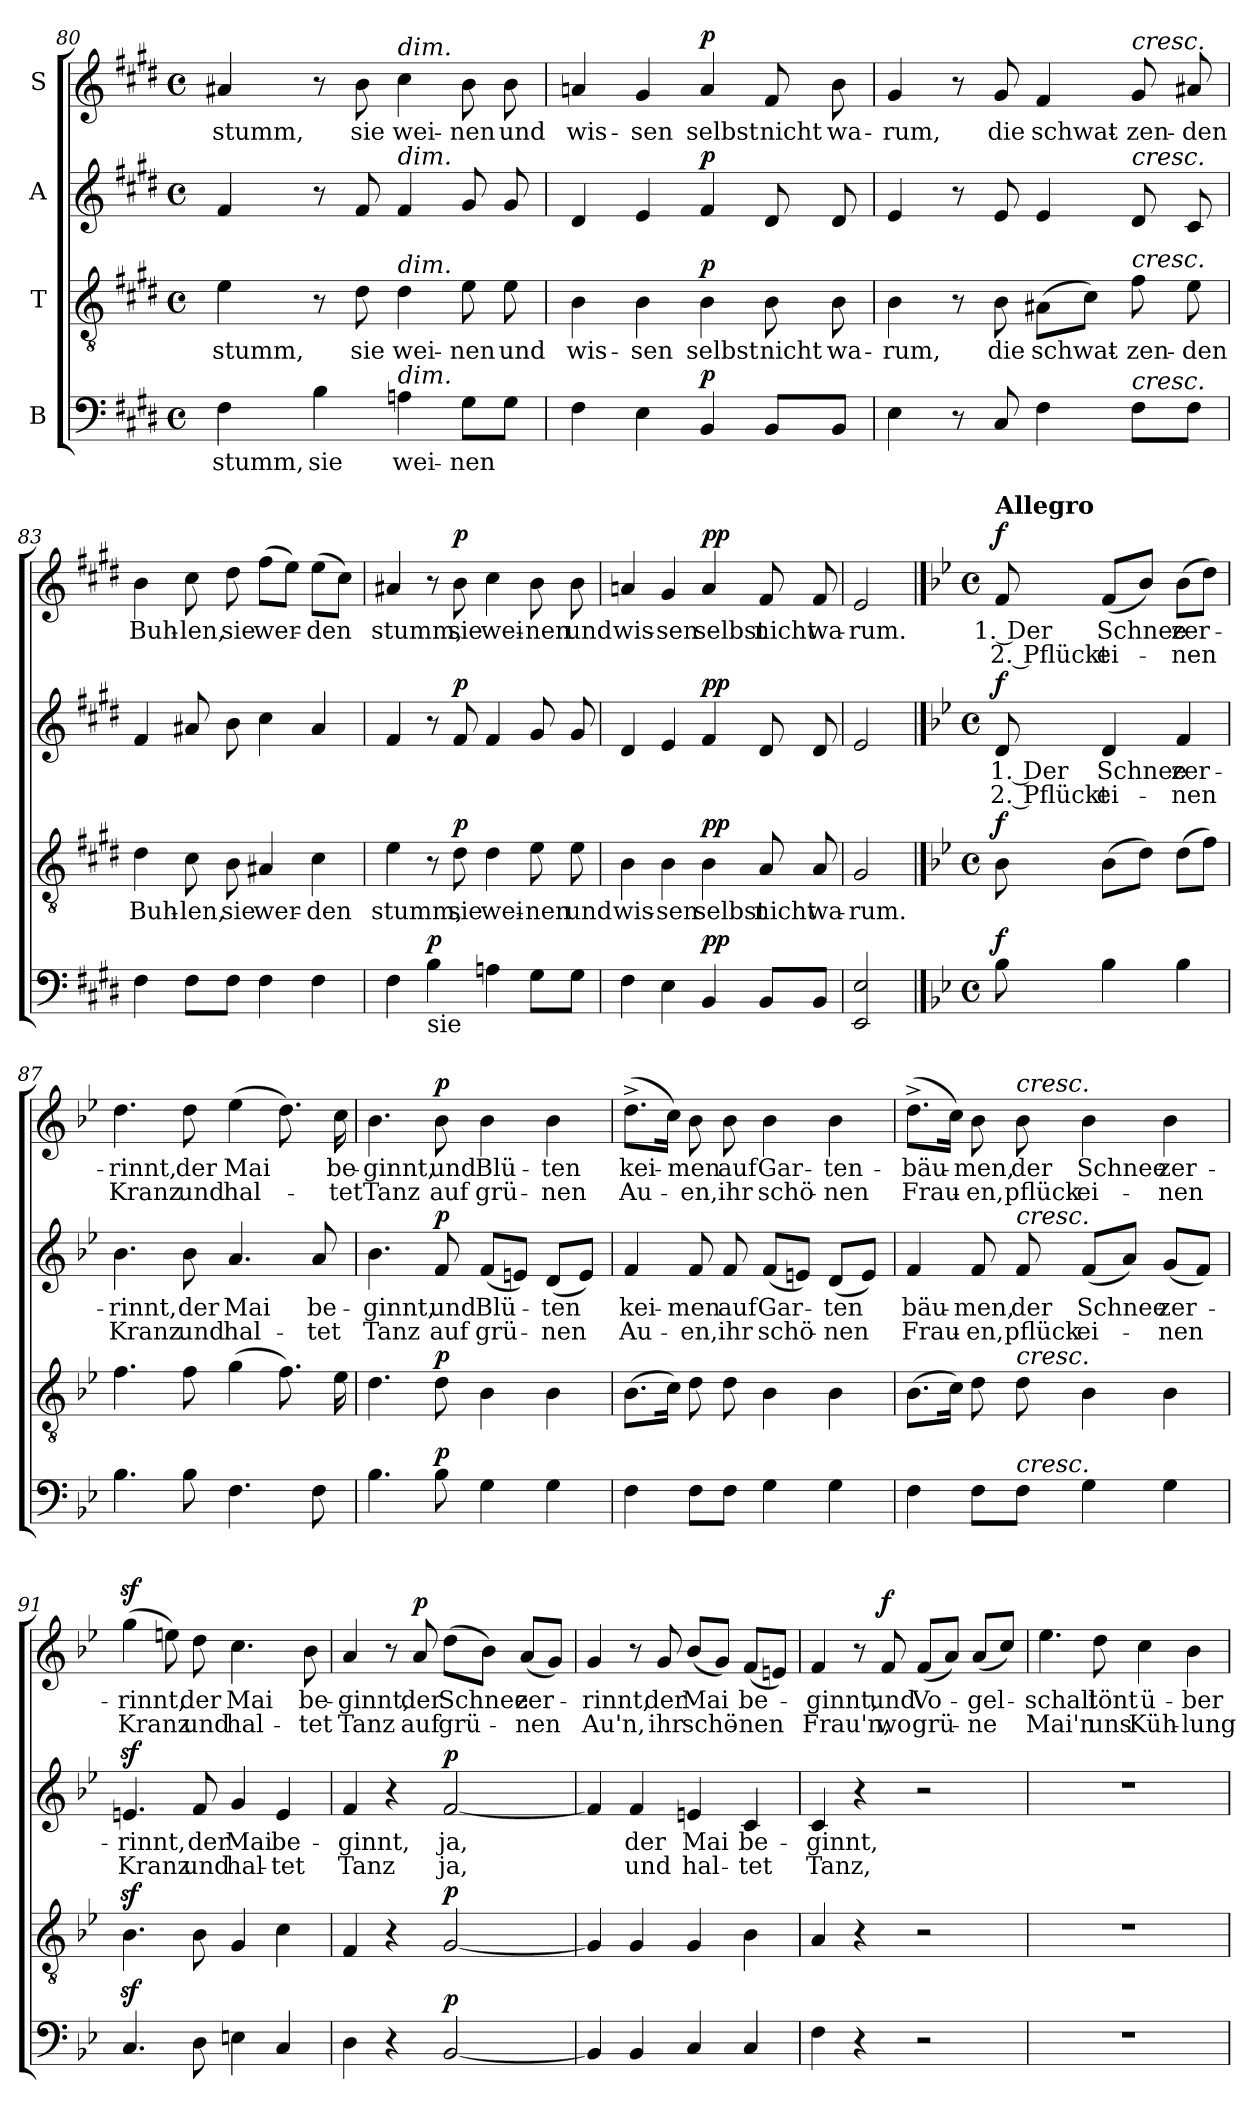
**kern	**text	**dynam	**kern	**text	**dynam	**kern	**text	**text	**dynam	**kern	**text	**text	**dynam
*part4	*part4	*part4	*part3	*part3	*part3	*part2	*part2	*part2	*part2	*part1	*part1	*part1	*part1
*staff4	*staff4	*staff4	*staff3	*staff3	*staff3	*staff2	*staff2	*staff2	*staff2	*staff1	*staff1	*staff1	*staff1
*I"B	*	*	*I"T	*	*	*I"A	*	*	*	*I"S	*	*	*
!!LO:LB:g=z
*clefF4	*	*	*clefGv2	*	*	*clefG2	*	*	*	*clefG2	*	*	*
*k[f#c#g#d#]	*	*	*k[f#c#g#d#]	*	*	*k[f#c#g#d#]	*	*	*	*k[f#c#g#d#]	*	*	*
*M4/4	*	*	*M4/4	*	*	*M4/4	*	*	*	*M4/4	*	*	*
*met(c)	*	*	*met(c)	*	*	*met(c)	*	*	*	*met(c)	*	*	*
=80	=80	=80	=80	=80	=80	=80	=80	=80	=80	=80	=80	=80	=80
4F#\	stumm,	.	4e\	stumm,	.	4f#/	.	.	.	4a#X/	stumm,	.	.
4B\	sie	.	8r	.	.	8r	.	.	.	8r	.	.	.
.	.	.	8d#\	sie	.	8f#/	.	.	.	8b\	sie	.	.
!	!	!	!	!	!	!	!	!	!	!LO:TX:a:i:t=dim.	!	!	!
!	!	!	!	!	!	!LO:TX:a:i:t=dim.	!	!	!	!	!	!	!
!	!	!	!LO:TX:a:i:t=dim.	!	!	!	!	!	!	!	!	!	!
!LO:TX:a:i:t=dim.	!	!	!	!	!	!	!	!	!	!	!	!	!
4An\	wei-	.	4d#\	wei-	.	4f#/	.	.	.	4cc#\	wei-	.	.
8G#\L	-nen	.	8e\	-nen	.	8g#/	.	.	.	8b\	-nen	.	.
8G#\J	.	.	8e\	und	.	8g#/	.	.	.	8b\	und	.	.
=81	=81	=81	=81	=81	=81	=81	=81	=81	=81	=81	=81	=81	=81
4F#\	.	.	4B\	wis-	.	4d#/	.	.	.	4an/	wis-	.	.
4E\	.	.	4B\	-sen	.	4e/	.	.	.	4g#/	-sen	.	.
!	!	!LO:DY:a	!	!	!LO:DY:a	!	!	!	!LO:DY:a	!	!	!	!LO:DY:a
4BB/	.	p	4B\	selbst	p	4f#/	.	.	p	4a/	selbst	.	p
8BB/L	.	.	8B\	nicht	.	8d#/	.	.	.	8f#/	nicht	.	.
8BB/J	.	.	8B\	wa-	.	8d#/	.	.	.	8b\	wa-	.	.
=82	=82	=82	=82	=82	=82	=82	=82	=82	=82	=82	=82	=82	=82
4E\	.	.	4B\	­rum,	.	4e/	.	.	.	4g#/	­rum,	.	.
8r	.	.	8r	.	.	8r	.	.	.	8r	.	.	.
8C#/	.	.	8B\	die	.	8e/	.	.	.	8g#/	die	.	.
4F#\	.	.	(8A#X\L	schwat-	.	4e/	.	.	.	4f#/	schwat-	.	.
.	.	.	8c#\J)	.	.	.	.	.	.	.	.	.	.
!	!	!	!	!	!	!	!	!	!	!LO:TX:a:i:t=cresc.	!	!	!
!	!	!	!	!	!	!LO:TX:a:i:t=cresc.	!	!	!	!	!	!	!
!	!	!	!LO:TX:a:i:t=cresc.	!	!	!	!	!	!	!	!	!	!
!LO:TX:a:i:t=cresc.	!	!	!	!	!	!	!	!	!	!	!	!	!
8F#\L	.	.	8f#\	-zen-	.	8d#/	.	.	.	8g#/	-zen-	.	.
8F#\J	.	.	8e\	-den	.	8c#/	.	.	.	8a#X/	-den	.	.
!!LO:LB:g=z
=83	=83	=83	=83	=83	=83	=83	=83	=83	=83	=83	=83	=83	=83
4F#\	.	.	4d#\	Buh-	.	4f#/	.	.	.	4b\	Buh-	.	.
8F#\L	.	.	8c#\	-len,	.	8a#X/	.	.	.	8cc#\	-len,	.	.
8F#\J	.	.	8B\	sie	.	8b\	.	.	.	8dd#\	sie	.	.
4F#\	.	.	4A#X/	wer-	.	4cc#\	.	.	.	(8ff#\L	wer-	.	.
.	.	.	.	.	.	.	.	.	.	8ee\J)	.	.	.
4F#\	.	.	4c#\	-den	.	4a#/	.	.	.	(8ee\L	-den	.	.
.	.	.	.	.	.	.	.	.	.	8cc#\J)	.	.	.
=84	=84	=84	=84	=84	=84	=84	=84	=84	=84	=84	=84	=84	=84
4F#\	.	.	4e\	stumm,	.	4f#/	.	.	.	4a#X/	stumm,	.	.
!LO:TX:b:t=sie	!	!	!	!	!	!	!	!	!	!	!	!	!
!	!	!LO:DY:a	!	!	!	!	!	!	!	!	!	!	!
4B\	.	p	8r	.	.	8r	.	.	.	8r	.	.	.
!	!	!	!	!	!LO:DY:a	!	!	!	!LO:DY:a	!	!	!	!LO:DY:a
.	.	.	8d#\	sie	p	8f#/	.	.	p	8b\	sie	.	p
4An\	.	.	4d#\	wei-	.	4f#/	.	.	.	4cc#\	wei-	.	.
8G#\L	.	.	8e\	-nen	.	8g#/	.	.	.	8b\	-nen	.	.
8G#\J	.	.	8e\	und	.	8g#/	.	.	.	8b\	und	.	.
=85	=85	=85	=85	=85	=85	=85	=85	=85	=85	=85	=85	=85	=85
4F#\	.	.	4B\	wis-	.	4d#/	.	.	.	4an/	wis-	.	.
4E\	.	.	4B\	-sen	.	4e/	.	.	.	4g#/	-sen	.	.
!	!	!LO:DY:a	!	!	!LO:DY:a	!	!	!	!LO:DY:a	!	!	!	!LO:DY:a
4BB/	.	pp	4B\	selbst	pp	4f#/	.	.	pp	4a/	selbst	.	pp
8BB/L	.	.	8A/	nicht	.	8d#/	.	.	.	8f#/	nicht	.	.
8BB/J	.	.	8A/	wa-	.	8d#/	.	.	.	8f#/	wa-	.	.
=86	=86	=86	=86	=86	=86	=86	=86	=86	=86	=86	=86	=86	=86
2EE/ 2E/	.	.	2G#/	-rum.	.	2e/	.	.	.	2e/	-rum.	.	.
!!LO:PB:g=z
==86X6	==86X6	==86X6	==86X6	==86X6	==86X6	==86X6	==86X6	==86X6	==86X6	==86X6	==86X6	==86X6	==86X6
*k[b-e-]	*	*	*k[b-e-]	*	*	*k[b-e-]	*	*	*	*k[b-e-]	*	*	*
*M4/4	*	*	*M4/4	*	*	*M4/4	*	*	*	*M4/4	*	*	*
*met(c)	*	*	*met(c)	*	*	*met(c)	*	*	*	*met(c)	*	*	*
!	!	!	!	!	!	!	!	!	!	!LO:TX:a:B:t=Allegro	!	!	!
!	!	!LO:DY:a	!	!	!LO:DY:a	!	!	!	!LO:DY:a	!	!	!	!LO:DY:a
8B-\	.	f	8B-\	.	f	8d/	1. Der	2. Pflückt	f	8f/	1. Der	2. Pflückt	f
4B-\	.	.	(8B-\L	.	.	4d/	Schnee	ei-	.	(8f/L	Schnee	ei-	.
.	.	.	8d\J)	.	.	.	.	.	.	8b-/J)	.	.	.
4B-\	.	.	(8d\L	.	.	4f/	zer-	-nen	.	(8b-\L	zer-	-nen	.
.	.	.	8f\J)	.	.	.	.	.	.	8dd\J)	.	.	.
=87	=87	=87	=87	=87	=87	=87	=87	=87	=87	=87	=87	=87	=87
4.B-\	.	.	4.f\	.	.	4.b-\	-rinnt,	Kranz	.	4.dd\	-rinnt,	Kranz	.
8B-\	.	.	8f\	.	.	8b-\	der	und	.	8dd\	der	und	.
4.F\	.	.	(4g\	.	.	4.a/	Mai	hal-	.	(4ee-\	Mai	hal-	.
.	.	.	8.f\)	.	.	.	.	.	.	8.dd\)	.	.	.
8F\	.	.	.	.	.	8a/	be-	-tet	.	.	.	.	.
.	.	.	16e-\	.	.	.	.	.	.	16cc\	be-	-tet	.
=88	=88	=88	=88	=88	=88	=88	=88	=88	=88	=88	=88	=88	=88
4.B-\	.	.	4.d\	.	.	4.b-\	-ginnt,	Tanz	.	4.b-\	-ginnt,	Tanz	.
!	!	!LO:DY:a	!	!	!LO:DY:a	!	!	!	!LO:DY:a	!	!	!	!LO:DY:a
8B-\	.	p	8d\	.	p	8f/	und	auf	p	8b-\	und	auf	p
4G\	.	.	4B-\	.	.	(8f/L	Blü-	grü-	.	4b-\	Blü-	grü-	.
.	.	.	.	.	.	8en/J)	.	.	.	.	.	.	.
4G\	.	.	4B-\	.	.	(8d/L	-ten	-nen	.	4b-\	-ten	-nen	.
.	.	.	.	.	.	8e/J)	.	.	.	.	.	.	.
!!LO:LB:g=z
=89	=89	=89	=89	=89	=89	=89	=89	=89	=89	=89	=89	=89	=89
4F\	.	.	(8.B-\L	.	.	4f/	kei-	Au-	.	(8.dd^\L	kei-	Au-	.
.	.	.	16c\Jk)	.	.	.	.	.	.	16cc\Jk)	.	.	.
8F\L	.	.	8d\	.	.	8f/	-men	-en,	.	8b-\	-men	-en,	.
8F\J	.	.	8d\	.	.	8f/	auf	ihr	.	8b-\	auf	ihr	.
4G\	.	.	4B-\	.	.	(>8f/L	Gar-	schö-	.	4b-\	Gar-	schö-	.
.	.	.	.	.	.	8en/J)	.	.	.	.	.	.	.
4G\	.	.	4B-\	.	.	(>8d/L	-ten	-nen	.	4b-\	-ten-	-nen	.
.	.	.	.	.	.	8e/J)	.	.	.	.	.	.	.
=90	=90	=90	=90	=90	=90	=90	=90	=90	=90	=90	=90	=90	=90
4F\	.	.	(8.B-\L	.	.	4f/	bäu-	Frau-	.	(8.dd^\L	-bäu-	Frau-	.
.	.	.	16c\Jk)	.	.	.	.	.	.	16cc\Jk)	.	.	.
8F\L	.	.	8d\	.	.	8f/	-men,	-en,	.	8b-\	-men,	-en,	.
!	!	!	!	!	!	!	!	!	!	!LO:TX:a:i:t=cresc.	!	!	!
!	!	!	!	!	!	!LO:TX:a:i:t=cresc.	!	!	!	!	!	!	!
!	!	!	!LO:TX:a:i:t=cresc.	!	!	!	!	!	!	!	!	!	!
!LO:TX:a:i:t=cresc.	!	!	!	!	!	!	!	!	!	!	!	!	!
8F\J	.	.	8d\	.	.	8f/	der	pflück	.	8b-\	der	pflück	.
4G\	.	.	4B-\	.	.	(8f/L	Schnee	ei-	.	4b-\	Schnee	ei-	.
.	.	.	.	.	.	8a/J)	.	.	.	.	.	.	.
4G\	.	.	4B-\	.	.	(8g/L	zer-	-nen	.	4b-\	zer-	-nen	.
.	.	.	.	.	.	8f/J)	.	.	.	.	.	.	.
=91	=91	=91	=91	=91	=91	=91	=91	=91	=91	=91	=91	=91	=91
4.Cz>/	.	.	4.B-z>\	.	.	4.enz>/	-rinnt,	Kranz	.	(4ggz>\	-rinnt,	Kranz	.
.	.	.	.	.	.	.	.	.	.	8een\)	.	.	.
8D\	.	.	8B-\	.	.	8f/	der	und	.	8dd\	der	und	.
4En\	.	.	4G/	.	.	4g/	Mai	hal-	.	4.cc\	Mai	hal-	.
4C/	.	.	4c\	.	.	4e/	be-	-tet	.	.	.	.	.
.	.	.	.	.	.	.	.	.	.	8b-\	be-	-tet	.
!!LO:LB:g=z
=92	=92	=92	=92	=92	=92	=92	=92	=92	=92	=92	=92	=92	=92
4D\	.	.	4F/	.	.	4f/	-ginnt,	Tanz	.	4a/	-ginnt,	Tanz	.
4r	.	.	4r	.	.	4r	.	.	.	8r	.	.	.
!	!	!	!	!	!	!	!	!	!	!	!	!	!LO:DY:a
.	.	.	.	.	.	.	.	.	.	8a/	der	auf	p
!	!	!LO:DY:a	!	!	!LO:DY:a	!	!	!	!LO:DY:a	!	!	!	!
[2BB-/	.	p	[2G/	.	p	[2f/	ja,	ja,	p	(8dd\L	Schnee	grü-	.
.	.	.	.	.	.	.	.	.	.	8b-\J)	.	.	.
.	.	.	.	.	.	.	.	.	.	(8a/L	zer-	-nen	.
.	.	.	.	.	.	.	.	.	.	8g/J)	.	.	.
=93	=93	=93	=93	=93	=93	=93	=93	=93	=93	=93	=93	=93	=93
4BB-/]	.	.	4G/]	.	.	4f/]	.	.	.	4g/	-rinnt,	Au'n,	.
4BB-/	.	.	4G/	.	.	4f/	der	und	.	8r	.	.	.
.	.	.	.	.	.	.	.	.	.	8g/	-der	ihr	.
4C/	.	.	4G/	.	.	4en/	Mai	hal-	.	(8b-/L	Mai	schö-	.
.	.	.	.	.	.	.	.	.	.	8g/J)	.	.	.
4C/	.	.	4B-\	.	.	4c/	be-	-tet	.	(8f/L	be-	-nen	.
.	.	.	.	.	.	.	.	.	.	8en/J)	.	.	.
=94	=94	=94	=94	=94	=94	=94	=94	=94	=94	=94	=94	=94	=94
4F\	.	.	4A/	.	.	4c/	-ginnt,	Tanz,	.	4f/	-ginnt,	Frau'n,	.
4r	.	.	4r	.	.	4r	.	.	.	8r	.	.	.
!	!	!	!	!	!	!	!	!	!	!	!	!	!LO:DY:a
.	.	.	.	.	.	.	.	.	.	8f/	-und	wo	f
2r	.	.	2r	.	.	2r	.	.	.	(8f/L	Vo-	grü-	.
.	.	.	.	.	.	.	.	.	.	8a/J)	.	.	.
.	.	.	.	.	.	.	.	.	.	(8a/L	-gel-	-ne	.
.	.	.	.	.	.	.	.	.	.	8cc/J)	.	.	.
!!LO:PB:g=z
=95	=95	=95	=95	=95	=95	=95	=95	=95	=95	=95	=95	=95	=95
1r	.	.	1r	.	.	1r	.	.	.	4.ee-\	-schall	Mai'n	.
.	.	.	.	.	.	.	.	.	.	8dd\	tönt	uns	.
.	.	.	.	.	.	.	.	.	.	4cc\	ü-	Küh-	.
.	.	.	.	.	.	.	.	.	.	4b-\	-ber-	-lung	.
=	=	=	=	=	=	=	=	=	=	=	=	=	=
*-	*-	*-	*-	*-	*-	*-	*-	*-	*-	*-	*-	*-	*-
